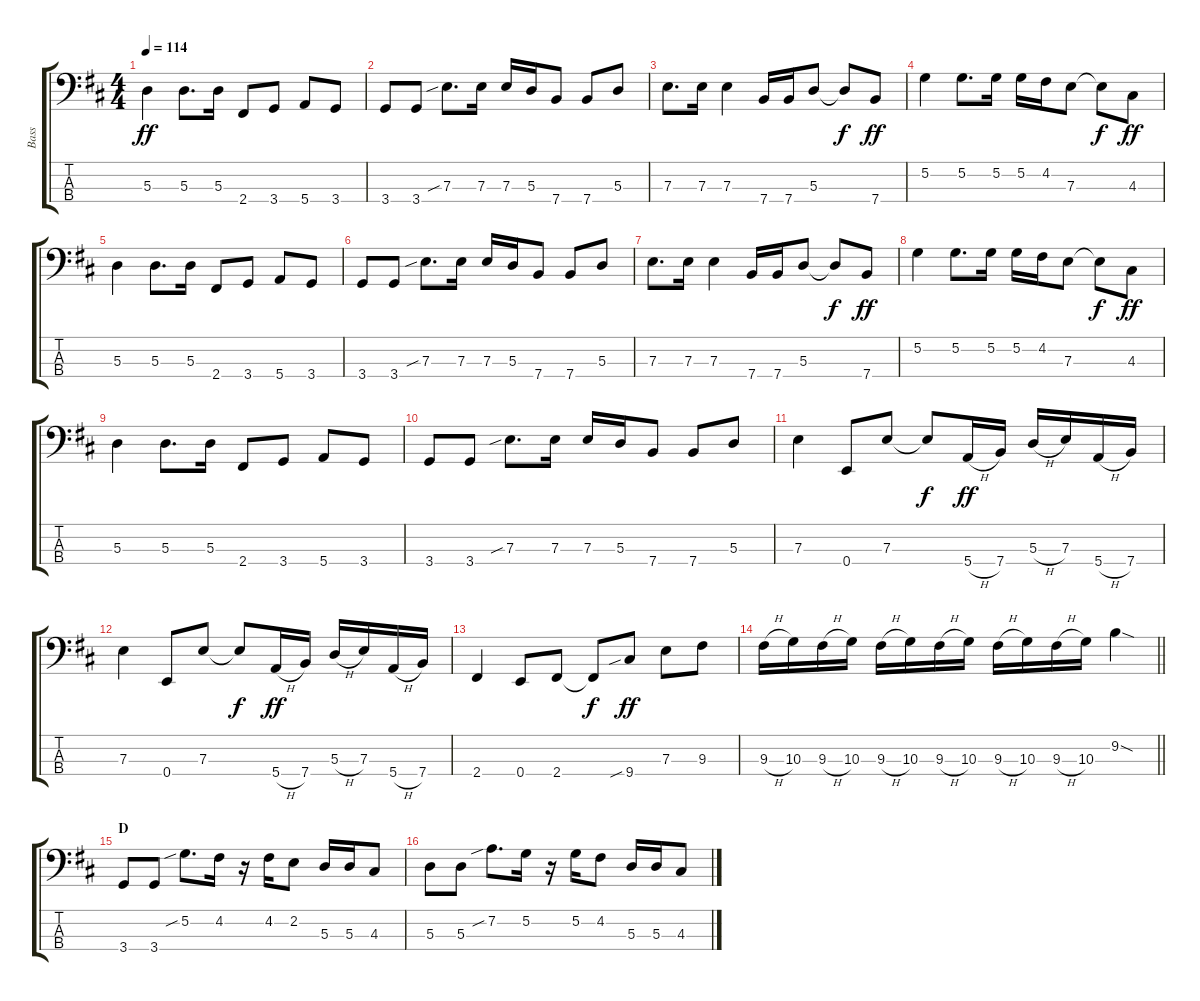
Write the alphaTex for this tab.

\track ("Bass" "Bass") {instrument electricbasspick}
\staff {score tabs}
\tuning (G2 D2 A1 E1) {hide}
\ts (4 4)
\tempo 114
\clef f4
\ks d
5.3.4{dy ff} 5.3.8{d} 5.3.16 2.4.8 3.4.8 5.4.8 3.4.8 |
3.4.8 3.4.8 7.3{sib}.8{d} 7.3.16 7.3.16 5.3.16 7.4.8 7.4.8 5.3.8 |
7.3.8{d} 7.3.16 7.3.4 7.4.16 7.4.16 5.3.8 5.3{t}.8{dy f} 7.4.8{dy ff} |
5.2.4 5.2.8{d} 5.2.16 5.2.16 4.2.16 7.3.8 7.3{t}.8{dy f} 4.3.8{dy ff} |
5.3.4 5.3.8{d} 5.3.16 2.4.8 3.4.8 5.4.8 3.4.8 |
3.4.8 3.4.8 7.3{sib}.8{d} 7.3.16 7.3.16 5.3.16 7.4.8 7.4.8 5.3.8 |
7.3.8{d} 7.3.16 7.3.4 7.4.16 7.4.16 5.3.8 5.3{t}.8{dy f} 7.4.8{dy ff} |
5.2.4 5.2.8{d} 5.2.16 5.2.16 4.2.16 7.3.8 7.3{t}.8{dy f} 4.3.8{dy ff} |
5.3.4 5.3.8{d} 5.3.16 2.4.8 3.4.8 5.4.8 3.4.8 |
3.4.8 3.4.8 7.3{sib}.8{d} 7.3.16 7.3.16 5.3.16 7.4.8 7.4.8 5.3.8 |
7.3.4 0.4.8 7.3.8 7.3{t}.8{dy f} 5.4{h}.16{dy ff} 7.4.16 5.3{h}.16 7.3.16 5.4{h}.16 7.4.16 |
7.3.4 0.4.8 7.3.8 7.3{t}.8{dy f} 5.4{h}.16{dy ff} 7.4.16 5.3{h}.16 7.3.16 5.4{h}.16 7.4.16 |
2.4.4 0.4.8 2.4.8 2.4{t}.8{dy f} 9.4{sib}.8{dy ff} 7.3.8 9.3.8 |
\barLineRight lightlight
9.3{h}.16 10.3.16 9.3{h}.16 10.3.16 9.3{h}.16 10.3.16 9.3{h}.16 10.3.16 9.3{h}.16 10.3.16 9.3{h}.16 10.3.16 9.2{sod}.4 |
\section ("" "D")
3.4.8 3.4.8 5.2{sib}.8{d} 4.2.16 r.16 4.2.16 2.2.8 5.3.16 5.3.16 4.3.8 |
5.3.8 5.3.8 7.2{sib}.8{d} 5.2.16 r.16 5.2.16 4.2.8 5.3.16 5.3.16 4.3.8
